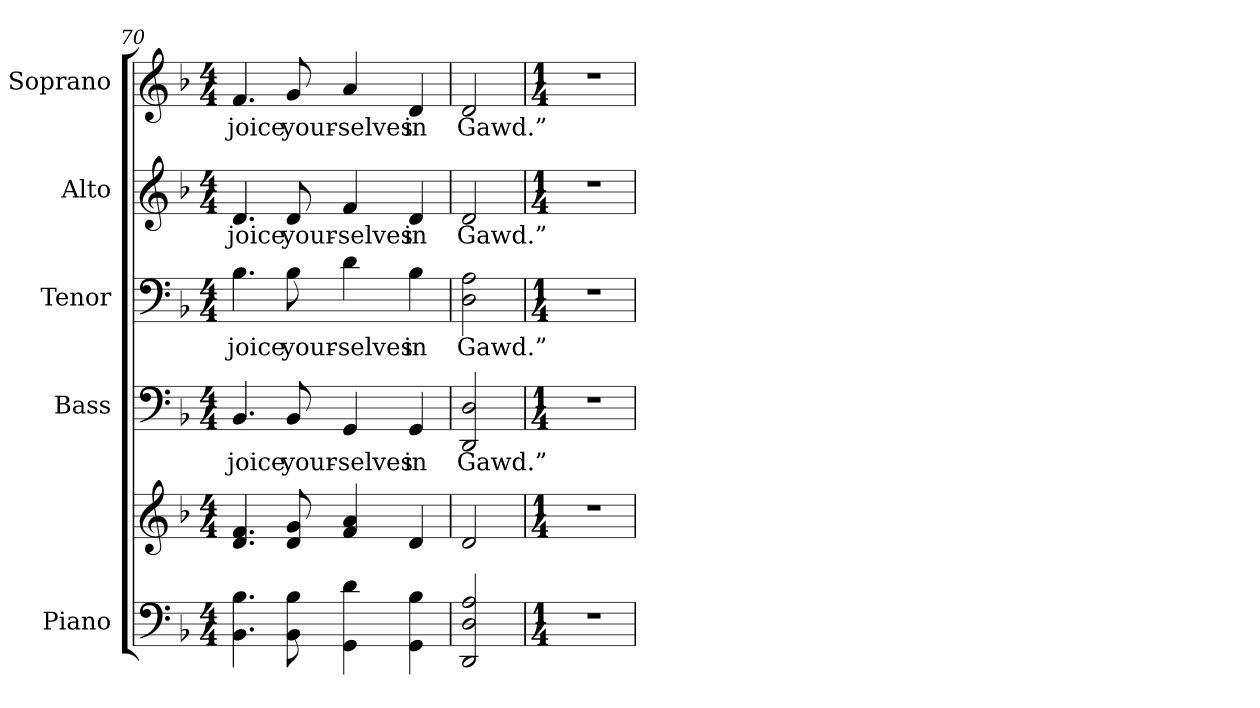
**kern	**kern	**kern	**text	**kern	**text	**kern	**text	**kern	**text
*part5	*part5	*part4	*part4	*part3	*part3	*part2	*part2	*part1	*part1
*staff6	*staff5	*staff4	*staff4	*staff3	*staff3	*staff2	*staff2	*staff1	*staff1
*I"Piano	*	*I"Bass	*	*I"Tenor	*	*I"Alto	*	*I"Soprano	*
*I'Pno.	*	*I'B.	*	*I'T.	*	*I'A.	*	*I'S.	*
*clefF4	*clefG2	*clefF4	*	*clefF4	*	*clefG2	*	*clefG2	*
*k[b-]	*k[b-]	*k[b-]	*	*k[b-]	*	*k[b-]	*	*k[b-]	*
*F:	*F:	*F:	*	*F:	*	*F:	*	*F:	*
*M4/4	*M4/4	*M4/4	*	*M4/4	*	*M4/4	*	*M4/4	*
=70	=70	=70	=70	=70	=70	=70	=70	=70	=70
!	!	!	!LO:LY:b:color=#000000	!	!	!	!	!	!
!	!	!	!	!	!LO:LY:b:color=#000000	!	!	!	!
!	!	!	!	!	!	!	!LO:LY:b:color=#000000	!	!
!	!	!	!	!	!	!	!	!	!LO:LY:b:color=#000000
4.BB-i\ 4.B-i	4.di/ 4.fi	4.BB-i/	-joice	4.B-i\	-joice	4.di/	-joice	4.fi/	-joice
!	!	!	!LO:LY:b:color=#000000	!	!	!	!	!	!
!	!	!	!	!	!LO:LY:b:color=#000000	!	!	!	!
!	!	!	!	!	!	!	!LO:LY:b:color=#000000	!	!
!	!	!	!	!	!	!	!	!	!LO:LY:b:color=#000000
8BB-i\ 8B-i	8di/ 8gi	8BB-i/	your-	8B-i\	your-	8di/	your-	8gi/	your-
!	!	!	!LO:LY:b:color=#000000	!	!	!	!	!	!
!	!	!	!	!	!LO:LY:b:color=#000000	!	!	!	!
!	!	!	!	!	!	!	!LO:LY:b:color=#000000	!	!
!	!	!	!	!	!	!	!	!	!LO:LY:b:color=#000000
4GGi\ 4di	4fi/ 4ai	4GGi/	-selves	4di\	-selves	4fi/	-selves	4ai/	-selves
!	!	!	!LO:LY:b:color=#000000	!	!	!	!	!	!
!	!	!	!	!	!LO:LY:b:color=#000000	!	!	!	!
!	!	!	!	!	!	!	!LO:LY:b:color=#000000	!	!
!	!	!	!	!	!	!	!	!	!LO:LY:b:color=#000000
4GGi\ 4B-i	4di/	4GGi/	in	4B-i\	in	4di/	in	4di/	in
=71	=71	=71	=71	=71	=71	=71	=71	=71	=71
!	!	!	!LO:LY:b:color=#000000	!	!	!	!	!	!
!	!	!	!	!	!LO:LY:b:color=#000000	!	!	!	!
!	!	!	!	!	!	!	!LO:LY:b:color=#000000	!	!
!	!	!	!	!	!	!	!	!	!LO:LY:b:color=#000000
2DDi/ 2Di 2Ai	2di/	2DDi/ 2Di	Gawd.”	2Di\ 2Ai	Gawd.”	2di/	Gawd.”	2di/	Gawd.”
=72	=72	=72	=72	=72	=72	=72	=72	=72	=72
*M1/4	*M1/4	*M1/4	*	*M1/4	*	*M1/4	*	*M1/4	*
!LO:N:vis=1	!LO:N:vis=1	!LO:N:vis=1	!	!LO:N:vis=1	!	!LO:N:vis=1	!	!LO:N:vis=1	!
4r	4r	4r	.	4r	.	4r	.	4r	.
=	=	=	=	=	=	=	=	=	=
*-	*-	*-	*-	*-	*-	*-	*-	*-	*-
